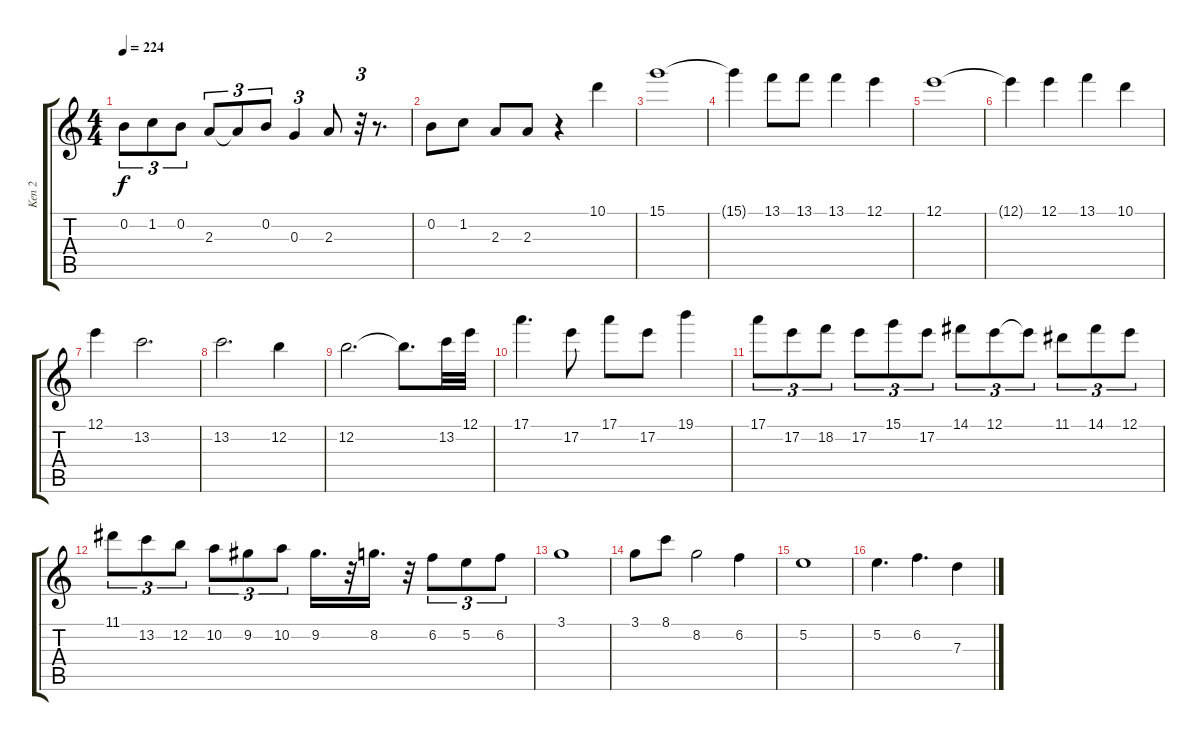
\track ("Ken 2" "Ken 2") {instrument distortionguitar}
\staff {score tabs}
\tuning (E4 B3 G3 D3 A2 E2) {hide}
\ts (4 4)
\tempo 224
\clef g2
\ks c
0.2.8{tu (3 2) dy f} 1.2.8{tu (3 2)} 0.2.8{tu (3 2)} 2.3.8{tu (3 2)} 2.3{t}.8{tu (3 2)} 0.2.8{tu (3 2)} 0.3.4{tu (3 2)} 2.3.8 r.32{tu (3 2)} r.8{d} |
0.2.8 1.2.8 2.3.8 2.3.8 r.4 10.1.4 |
15.1.1 |
15.1{t}.4 13.1.8 13.1.8 13.1.4 12.1.4 |
12.1.1 |
12.1{t}.4 12.1.4 13.1.4 10.1.4 |
12.1.4 13.2.2{d} |
13.2.2{d} 12.2.4 |
12.2.2{d} 12.2{t}.8{d} 13.2.32 12.1.32 |
17.1.4{d} 17.2.8 17.1.8 17.2.8 19.1.4 |
17.1.8{tu (3 2)} 17.2.8{tu (3 2)} 18.2.8{tu (3 2)} 17.2.8{tu (3 2)} 15.1.8{tu (3 2)} 17.2.8{tu (3 2)} 14.1.8{tu (3 2)} 12.1.8{tu (3 2)} 12.1{t}.8{tu (3 2)} 11.1.8{tu (3 2)} 14.1.8{tu (3 2)} 12.1.8{tu (3 2)} |
11.1.8{tu (3 2)} 13.2.8{tu (3 2)} 12.2.8{tu (3 2)} 10.2.8{tu (3 2)} 9.2.8{tu (3 2)} 10.2.8{tu (3 2)} 9.2.16{d} r.32 8.2.16{d} r.32 6.2.8{tu (3 2)} 5.2.8{tu (3 2)} 6.2.8{tu (3 2)} |
3.1.1 |
3.1.8 8.1.8 8.2.2 6.2.4 |
5.2.1 |
5.2.4{d} 6.2.4{d} 7.3.4
